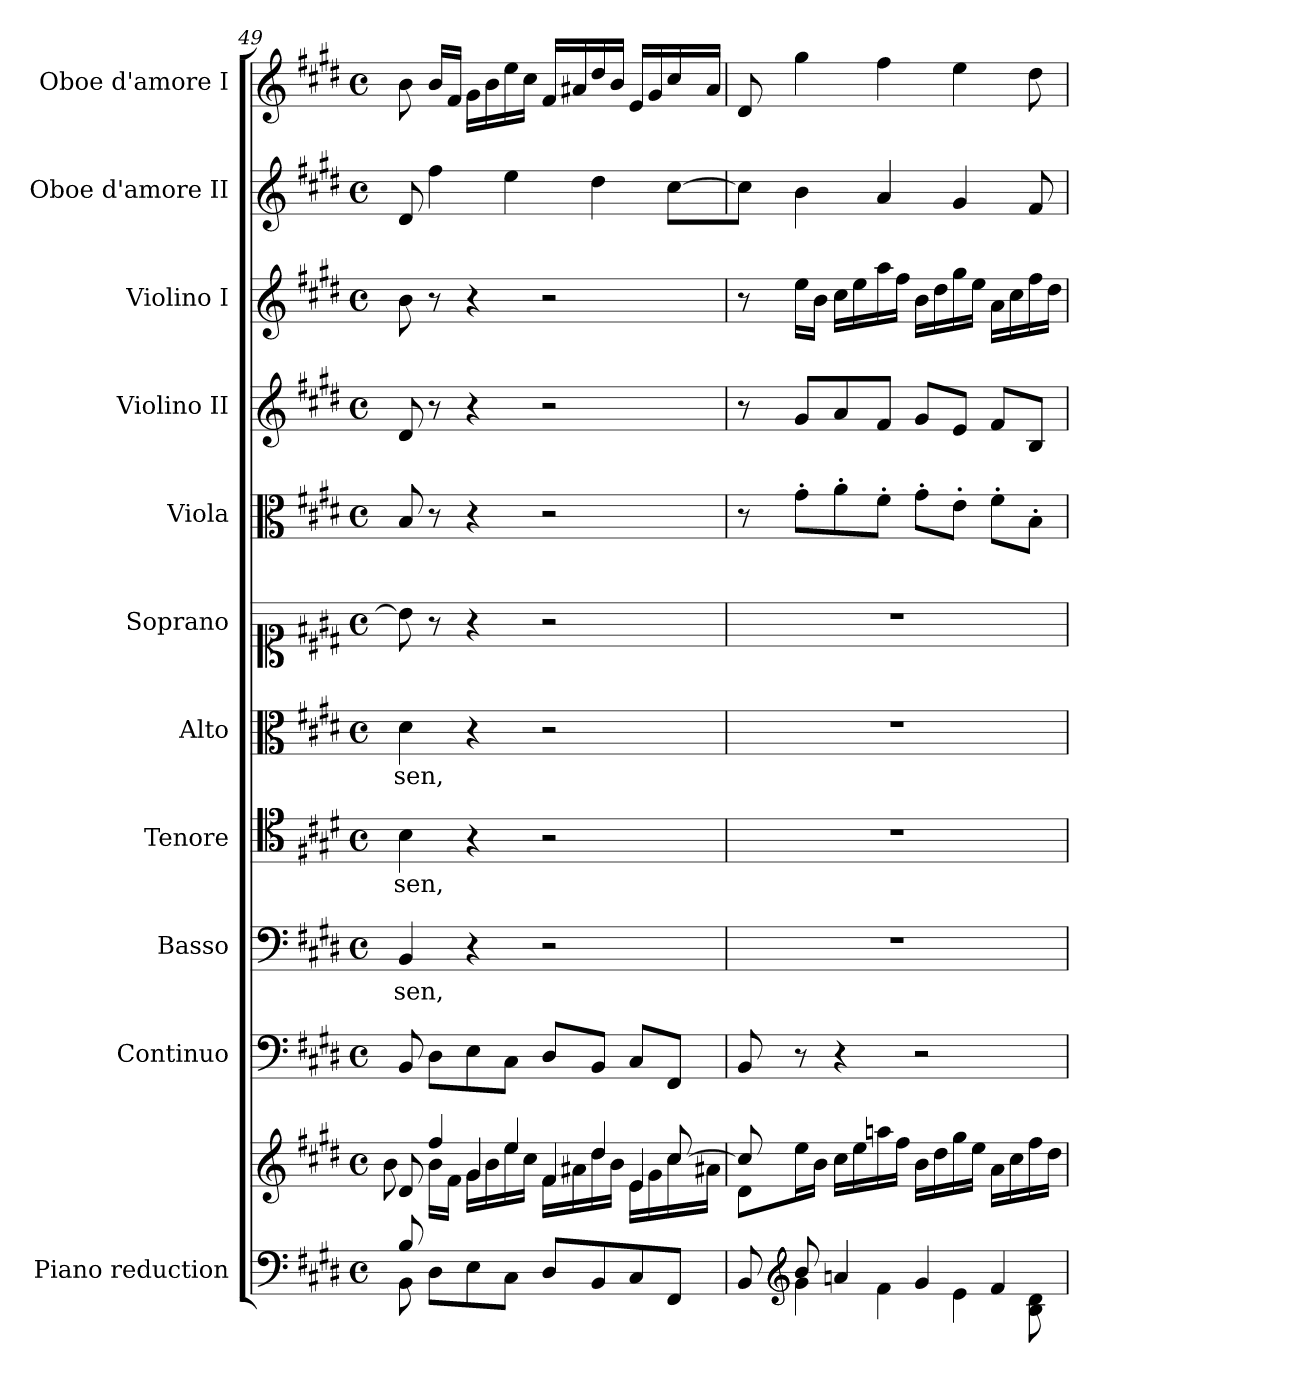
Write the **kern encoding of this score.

**kern	**kern	**kern	**kern	**text	**kern	**text	**kern	**text	**kern	**kern	**kern	**kern	**kern	**kern
*part11	*part11	*part10	*part9	*part9	*part8	*part8	*part7	*part7	*part6	*part5	*part4	*part3	*part2	*part1
*staff12	*staff11	*staff10	*staff9	*staff9	*staff8	*staff8	*staff7	*staff7	*staff6	*staff5	*staff4	*staff3	*staff2	*staff1
*I"Piano reduction	*	*I"Continuo	*I"Basso	*	*I"Tenore	*	*I"Alto	*	*I"Soprano	*I"Viola	*I"Violino II	*I"Violino I	*I"Oboe d'amore II	*I"Oboe d'amore I
*I'Pno	*	*	*	*	*	*	*	*	*	*I'Vla	*I'Vln	*I'Vln	*I'Ob	*I'Ob
!!LO:PB:g=z
*clefF4	*clefG2	*clefF4	*clefF4	*	*clefC4	*	*clefC3	*	*clefC1	*clefC3	*clefG2	*clefG2	*clefG2	*clefG2
*k[f#c#g#d#]	*k[f#c#g#d#]	*k[f#c#g#d#]	*k[f#c#g#d#]	*	*k[f#c#g#d#]	*	*k[f#c#g#d#]	*	*k[f#c#g#d#]	*k[f#c#g#d#]	*k[f#c#g#d#]	*k[f#c#g#d#]	*k[f#c#g#d#]	*k[f#c#g#d#]
*M4/4	*M4/4	*M4/4	*M4/4	*	*M4/4	*	*M4/4	*	*M4/4	*M4/4	*M4/4	*M4/4	*M4/4	*M4/4
*met(c)	*met(c)	*met(c)	*met(c)	*	*met(c)	*	*met(c)	*	*met(c)	*met(c)	*met(c)	*met(c)	*met(c)	*met(c)
=49	=49	=49	=49	=49	=49	=49	=49	=49	=49	=49	=49	=49	=49	=49
*^	*^	*	*	*	*	*	*	*	*	*	*	*	*	*
*	*	*	*^	*	*	*	*	*	*	*	*	*	*	*	*	*
!	!	!	!	!	!	!	!LO:LY:b	!	!LO:LY:b	!	!LO:LY:b	!	!	!	!	!	!
8B/	8BB\	8d#/	8b\	4ryy	8BB/	4BB/	-sen,	4B\	-sen,	4d#\	-sen,	8b\]	8B/	8d#/	8b\	8d#/	8b\
8ryy	8D#\L	4ff#/	16b\LL	.	8D#\L	.	.	.	.	.	.	8r	8r	8r	8r	4ff#\	16b/LL
.	.	.	16f#\JJ	.	.	.	.	.	.	.	.	.	.	.	.	.	16f#/JJ
2.ryy	8E\	.	16g#\LL	4g#/	8E\	4r	.	4r	.	4r	.	4r	4r	4r	4r	.	16g#\LL
.	.	.	16b\	.	.	.	.	.	.	.	.	.	.	.	.	.	16b\
.	8C#\J	4ee/	16ee\	.	8C#\J	.	.	.	.	.	.	.	.	.	.	4ee\	16ee\
.	.	.	16cc#\JJ	.	.	.	.	.	.	.	.	.	.	.	.	.	16cc#\JJ
.	8D#/L	.	16f#\LL	4f#/	8D#/L	2r	.	2r	.	2r	.	2r	2r	2r	2r	.	16f#/LL
.	.	.	16a#X\	.	.	.	.	.	.	.	.	.	.	.	.	.	16a#X/
.	8BB/	4dd#/	16dd#\	.	8BB/J	.	.	.	.	.	.	.	.	.	.	4dd#\	16dd#/
.	.	.	16b\JJ	.	.	.	.	.	.	.	.	.	.	.	.	.	16b/JJ
.	8C#/	.	16e\LL	4e/	8C#/L	.	.	.	.	.	.	.	.	.	.	.	16e/LL
.	.	.	16g#\	.	.	.	.	.	.	.	.	.	.	.	.	.	16g#/
.	8FF#/J	[8cc#/	16cc#\	.	8FF#/J	.	.	.	.	.	.	.	.	.	.	[8cc#\L	16cc#/
.	.	.	16a#X\JJ	.	.	.	.	.	.	.	.	.	.	.	.	.	16a#/JJ
*	*	*	*v	*v	*	*	*	*	*	*	*	*	*	*	*	*	*
=50	=50	=50	=50	=50	=50	=50	=50	=50	=50	=50	=50	=50	=50	=50	=50	=50
8ryy	8BB/	8d#\L	8cc#/]	8BB/	1r	.	1r	.	1r	.	1r	8r	8r	8r	8cc#\J]	8d#/
*clefG2	*	*	*	*	*	*	*	*	*	*	*	*	*	*	*	*
8b/	4g#\	16ee\L	2..ryy	8r	.	.	.	.	.	.	.	8g#'\L	8g#/L	16ee\LL	4b\	4gg#\
.	.	16b\JJ	.	.	.	.	.	.	.	.	.	.	.	16b\JJ	.	.
4an/	.	16cc#\LL	.	4r	.	.	.	.	.	.	.	8a'\	8a/	16cc#\LL	.	.
.	.	16ee\	.	.	.	.	.	.	.	.	.	.	.	16ee\	.	.
.	4f#\	16aan\	.	.	.	.	.	.	.	.	.	8f#'\J	8f#/J	16aa\	4a/	4ff#\
.	.	16ff#\JJ	.	.	.	.	.	.	.	.	.	.	.	16ff#\JJ	.	.
4g#/	.	16b\LL	.	2r	.	.	.	.	.	.	.	8g#'\L	8g#/L	16b\LL	.	.
.	.	16dd#\	.	.	.	.	.	.	.	.	.	.	.	16dd#\	.	.
.	4e\	16gg#\	.	.	.	.	.	.	.	.	.	8e'\J	8e/J	16gg#\	4g#/	4ee\
.	.	16ee\JJ	.	.	.	.	.	.	.	.	.	.	.	16ee\JJ	.	.
4f#/	.	16a\LL	.	.	.	.	.	.	.	.	.	8f#'\L	8f#/L	16a\LL	.	.
.	.	16cc#\	.	.	.	.	.	.	.	.	.	.	.	16cc#\	.	.
.	8B\ 8d#\	16ff#\	.	.	.	.	.	.	.	.	.	8B'\J	8B/J	16ff#\	8f#/	8dd#\
.	.	16dd#\JJ	.	.	.	.	.	.	.	.	.	.	.	16dd#\JJ	.	.
*v	*v	*	*	*	*	*	*	*	*	*	*	*	*	*	*	*
*	*v	*v	*	*	*	*	*	*	*	*	*	*	*	*	*
=	=	=	=	=	=	=	=	=	=	=	=	=	=	=
*-	*-	*-	*-	*-	*-	*-	*-	*-	*-	*-	*-	*-	*-	*-
